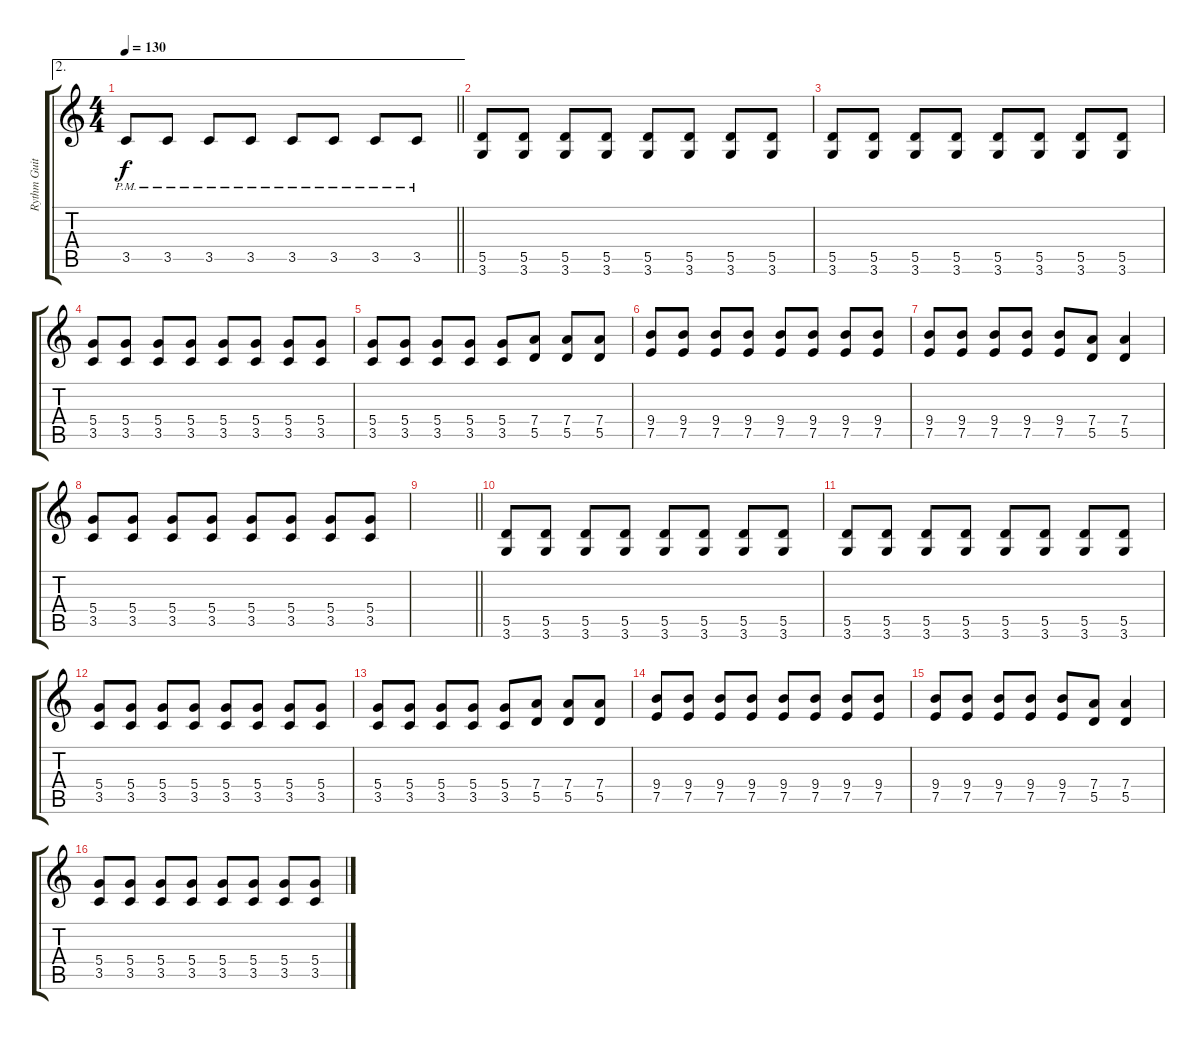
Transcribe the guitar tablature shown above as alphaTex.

\track ("Rythm Guitar 1" "Rythm Guit") {instrument overdrivenguitar}
\staff {score tabs}
\tuning (E4 B3 G3 D3 A2 E2) {hide}
\ae 2
\ts (4 4)
\tempo 130
\clef g2
\barLineRight lightlight
\ks c
3.5{pm}.8{dy f} 3.5{pm}.8 3.5{pm}.8 3.5{pm}.8 3.5{pm}.8 3.5{pm}.8 3.5{pm}.8 3.5{pm}.8 |
\section ("" "")
(5.5 3.6).8 (5.5 3.6).8 (5.5 3.6).8 (5.5 3.6).8 (5.5 3.6).8 (5.5 3.6).8 (5.5 3.6).8 (5.5 3.6).8 |
(5.5 3.6).8 (5.5 3.6).8 (5.5 3.6).8 (5.5 3.6).8 (5.5 3.6).8 (5.5 3.6).8 (5.5 3.6).8 (5.5 3.6).8 |
(5.4 3.5).8 (5.4 3.5).8 (5.4 3.5).8 (5.4 3.5).8 (5.4 3.5).8 (5.4 3.5).8 (5.4 3.5).8 (5.4 3.5).8 |
(5.4 3.5).8 (5.4 3.5).8 (5.4 3.5).8 (5.4 3.5).8 (5.4 3.5).8 (7.4 5.5).8 (7.4 5.5).8 (7.4 5.5).8 |
(9.4 7.5).8 (9.4 7.5).8 (9.4 7.5).8 (9.4 7.5).8 (9.4 7.5).8 (9.4 7.5).8 (9.4 7.5).8 (9.4 7.5).8 |
(9.4 7.5).8 (9.4 7.5).8 (9.4 7.5).8 (9.4 7.5).8 (9.4 7.5).8 (7.4 5.5).8 (7.4 5.5).4 |
(5.4 3.5).8 (5.4 3.5).8 (5.4 3.5).8 (5.4 3.5).8 (5.4 3.5).8 (5.4 3.5).8 (5.4 3.5).8 (5.4 3.5).8 |
\barLineRight lightlight
|
(5.5 3.6).8 (5.5 3.6).8 (5.5 3.6).8 (5.5 3.6).8 (5.5 3.6).8 (5.5 3.6).8 (5.5 3.6).8 (5.5 3.6).8 |
(5.5 3.6).8 (5.5 3.6).8 (5.5 3.6).8 (5.5 3.6).8 (5.5 3.6).8 (5.5 3.6).8 (5.5 3.6).8 (5.5 3.6).8 |
(5.4 3.5).8 (5.4 3.5).8 (5.4 3.5).8 (5.4 3.5).8 (5.4 3.5).8 (5.4 3.5).8 (5.4 3.5).8 (5.4 3.5).8 |
(5.4 3.5).8 (5.4 3.5).8 (5.4 3.5).8 (5.4 3.5).8 (5.4 3.5).8 (7.4 5.5).8 (7.4 5.5).8 (7.4 5.5).8 |
(9.4 7.5).8 (9.4 7.5).8 (9.4 7.5).8 (9.4 7.5).8 (9.4 7.5).8 (9.4 7.5).8 (9.4 7.5).8 (9.4 7.5).8 |
(9.4 7.5).8 (9.4 7.5).8 (9.4 7.5).8 (9.4 7.5).8 (9.4 7.5).8 (7.4 5.5).8 (7.4 5.5).4 |
(5.4 3.5).8 (5.4 3.5).8 (5.4 3.5).8 (5.4 3.5).8 (5.4 3.5).8 (5.4 3.5).8 (5.4 3.5).8 (5.4 3.5).8
